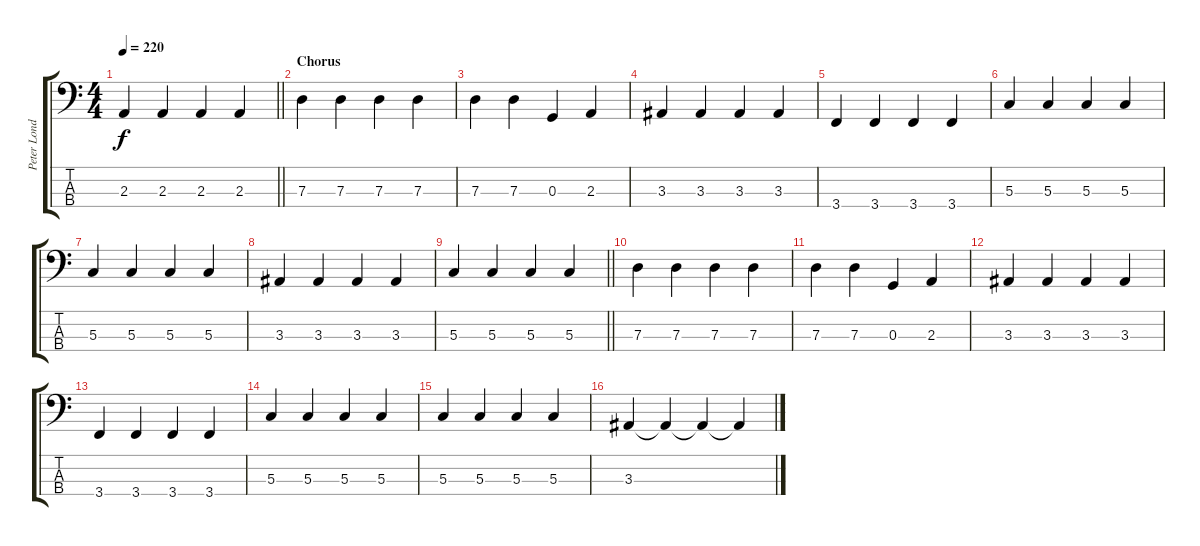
\track ("Peter London (Bass)" "Peter Lond") {instrument electricbassfinger}
\staff {score tabs}
\tuning (F2 C2 G1 D1) {hide}
\ts (4 4)
\tempo 220
\clef f4
\barLineRight lightlight
\ks c
2.3.4{dy f} 2.3.4 2.3.4 2.3.4 |
\section ("" "Chorus")
7.3.4 7.3.4 7.3.4 7.3.4 |
7.3.4 7.3.4 0.3.4 2.3.4 |
3.3.4 3.3.4 3.3.4 3.3.4 |
3.4.4 3.4.4 3.4.4 3.4.4 |
5.3.4 5.3.4 5.3.4 5.3.4 |
5.3.4 5.3.4 5.3.4 5.3.4 |
3.3.4 3.3.4 3.3.4 3.3.4 |
\barLineRight lightlight
5.3.4 5.3.4 5.3.4 5.3.4 |
7.3.4 7.3.4 7.3.4 7.3.4 |
7.3.4 7.3.4 0.3.4 2.3.4 |
3.3.4 3.3.4 3.3.4 3.3.4 |
3.4.4 3.4.4 3.4.4 3.4.4 |
5.3.4 5.3.4 5.3.4 5.3.4 |
5.3.4 5.3.4 5.3.4 5.3.4 |
3.3.4 3.3{t}.4 3.3{t}.4 3.3{t}.4
